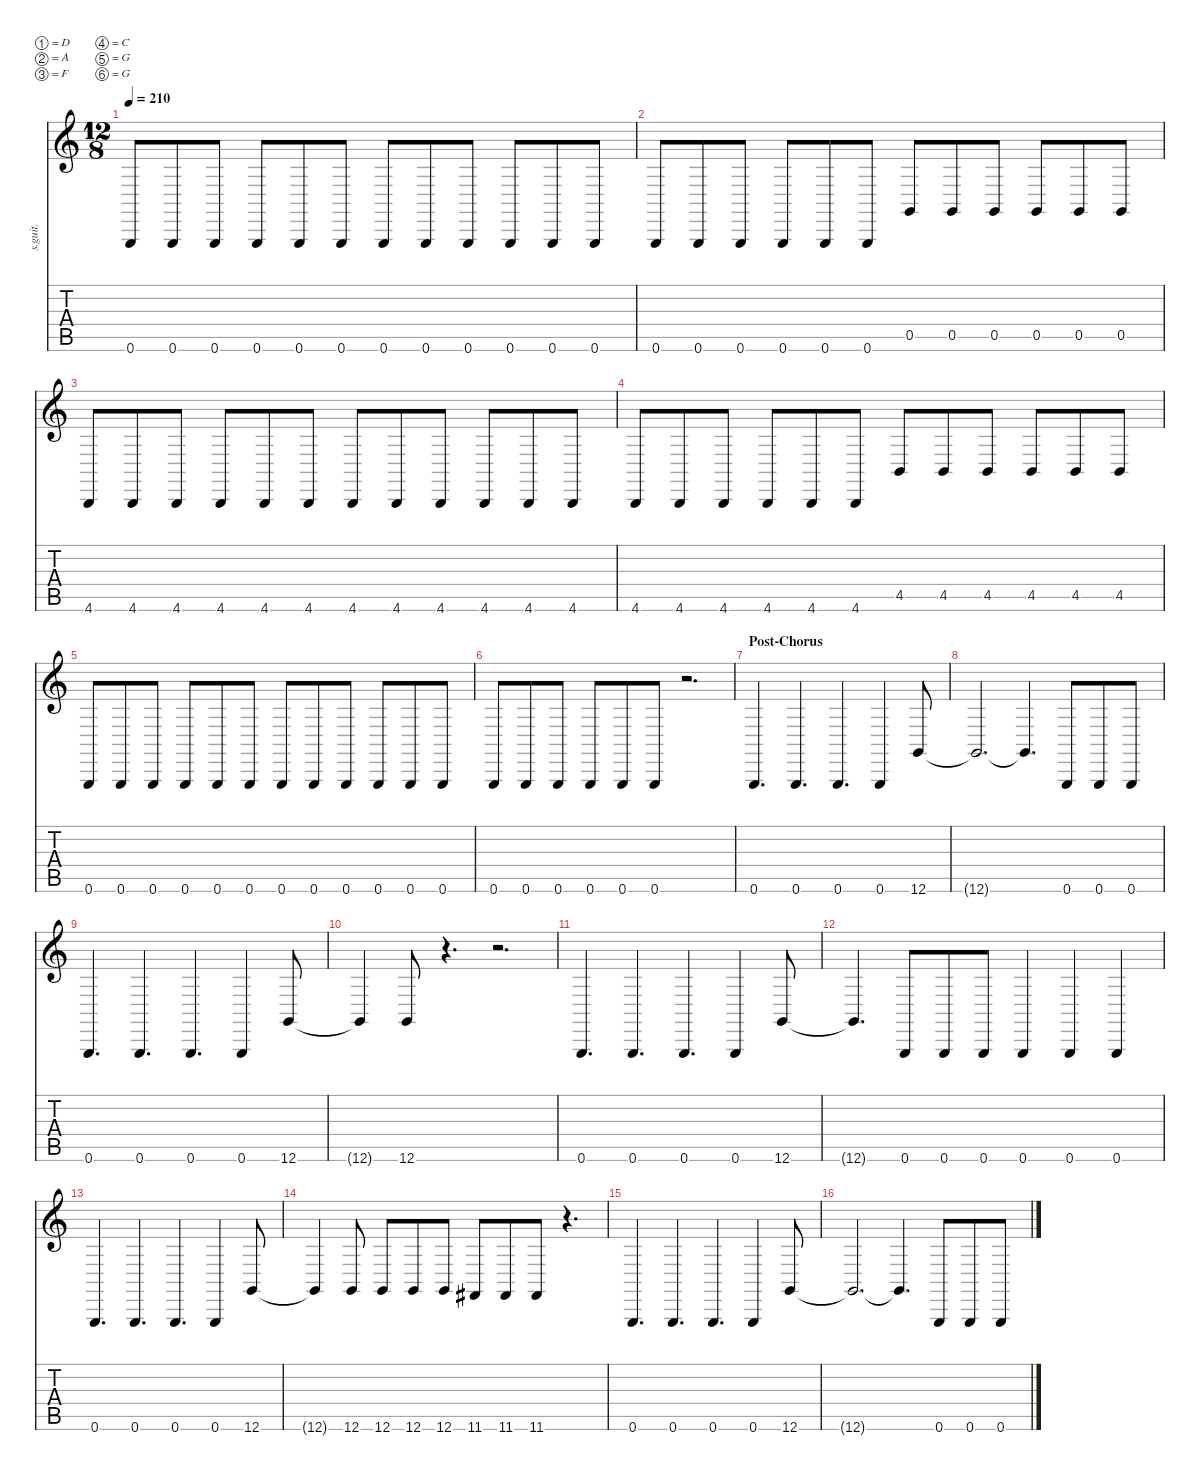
\defaultSystemsLayout 4
\hideDynamics
\bracketExtendMode nobrackets
\track ("Bass" "s.guit.") {instrument electricbasspick}
\staff {score tabs}
\tuning (D3 A2 F2 C2 G1 G0)
\ts (12 8)
\tempo 210
\clef g2
\ks c
0.6.8{lyrics (0 "") lyrics (1 "") lyrics (2 "") lyrics (3 "") lyrics (4 "") dy f} 0.6.8{lyrics (0 "") lyrics (1 "") lyrics (2 "") lyrics (3 "") lyrics (4 "")} 0.6.8{lyrics (0 "") lyrics (1 "") lyrics (2 "") lyrics (3 "") lyrics (4 "")} 0.6.8{lyrics (0 "") lyrics (1 "") lyrics (2 "") lyrics (3 "") lyrics (4 "")} 0.6.8{lyrics (0 "") lyrics (1 "") lyrics (2 "") lyrics (3 "") lyrics (4 "")} 0.6.8{lyrics (0 "") lyrics (1 "") lyrics (2 "") lyrics (3 "") lyrics (4 "")} 0.6.8{lyrics (0 "") lyrics (1 "") lyrics (2 "") lyrics (3 "") lyrics (4 "")} 0.6.8{lyrics (0 "") lyrics (1 "") lyrics (2 "") lyrics (3 "") lyrics (4 "")} 0.6.8{lyrics (0 "") lyrics (1 "") lyrics (2 "") lyrics (3 "") lyrics (4 "")} 0.6.8{lyrics (0 "") lyrics (1 "") lyrics (2 "") lyrics (3 "") lyrics (4 "")} 0.6.8{lyrics (0 "") lyrics (1 "") lyrics (2 "") lyrics (3 "") lyrics (4 "")} 0.6.8{lyrics (0 "") lyrics (1 "") lyrics (2 "") lyrics (3 "") lyrics (4 "")} |
0.6.8{lyrics (0 "") lyrics (1 "") lyrics (2 "") lyrics (3 "") lyrics (4 "")} 0.6.8{lyrics (0 "") lyrics (1 "") lyrics (2 "") lyrics (3 "") lyrics (4 "")} 0.6.8{lyrics (0 "") lyrics (1 "") lyrics (2 "") lyrics (3 "") lyrics (4 "")} 0.6.8{lyrics (0 "") lyrics (1 "") lyrics (2 "") lyrics (3 "") lyrics (4 "")} 0.6.8{lyrics (0 "") lyrics (1 "") lyrics (2 "") lyrics (3 "") lyrics (4 "")} 0.6.8{lyrics (0 "") lyrics (1 "") lyrics (2 "") lyrics (3 "") lyrics (4 "")} 0.5.8{lyrics (0 "") lyrics (1 "") lyrics (2 "") lyrics (3 "") lyrics (4 "")} 0.5.8{lyrics (0 "") lyrics (1 "") lyrics (2 "") lyrics (3 "") lyrics (4 "")} 0.5.8{lyrics (0 "") lyrics (1 "") lyrics (2 "") lyrics (3 "") lyrics (4 "")} 0.5.8{lyrics (0 "") lyrics (1 "") lyrics (2 "") lyrics (3 "") lyrics (4 "")} 0.5.8{lyrics (0 "") lyrics (1 "") lyrics (2 "") lyrics (3 "") lyrics (4 "")} 0.5.8{lyrics (0 "") lyrics (1 "") lyrics (2 "") lyrics (3 "") lyrics (4 "")} |
4.6.8{lyrics (0 "") lyrics (1 "") lyrics (2 "") lyrics (3 "") lyrics (4 "")} 4.6.8{lyrics (0 "") lyrics (1 "") lyrics (2 "") lyrics (3 "") lyrics (4 "")} 4.6.8{lyrics (0 "") lyrics (1 "") lyrics (2 "") lyrics (3 "") lyrics (4 "")} 4.6.8{lyrics (0 "") lyrics (1 "") lyrics (2 "") lyrics (3 "") lyrics (4 "")} 4.6.8{lyrics (0 "") lyrics (1 "") lyrics (2 "") lyrics (3 "") lyrics (4 "")} 4.6.8{lyrics (0 "") lyrics (1 "") lyrics (2 "") lyrics (3 "") lyrics (4 "")} 4.6.8{lyrics (0 "") lyrics (1 "") lyrics (2 "") lyrics (3 "") lyrics (4 "")} 4.6.8{lyrics (0 "") lyrics (1 "") lyrics (2 "") lyrics (3 "") lyrics (4 "")} 4.6.8{lyrics (0 "") lyrics (1 "") lyrics (2 "") lyrics (3 "") lyrics (4 "")} 4.6.8{lyrics (0 "") lyrics (1 "") lyrics (2 "") lyrics (3 "") lyrics (4 "")} 4.6.8{lyrics (0 "") lyrics (1 "") lyrics (2 "") lyrics (3 "") lyrics (4 "")} 4.6.8{lyrics (0 "") lyrics (1 "") lyrics (2 "") lyrics (3 "") lyrics (4 "")} |
4.6.8{lyrics (0 "") lyrics (1 "") lyrics (2 "") lyrics (3 "") lyrics (4 "")} 4.6.8{lyrics (0 "") lyrics (1 "") lyrics (2 "") lyrics (3 "") lyrics (4 "")} 4.6.8{lyrics (0 "") lyrics (1 "") lyrics (2 "") lyrics (3 "") lyrics (4 "")} 4.6.8{lyrics (0 "") lyrics (1 "") lyrics (2 "") lyrics (3 "") lyrics (4 "")} 4.6.8{lyrics (0 "") lyrics (1 "") lyrics (2 "") lyrics (3 "") lyrics (4 "")} 4.6.8{lyrics (0 "") lyrics (1 "") lyrics (2 "") lyrics (3 "") lyrics (4 "")} 4.5.8{lyrics (0 "") lyrics (1 "") lyrics (2 "") lyrics (3 "") lyrics (4 "")} 4.5.8{lyrics (0 "") lyrics (1 "") lyrics (2 "") lyrics (3 "") lyrics (4 "")} 4.5.8{lyrics (0 "") lyrics (1 "") lyrics (2 "") lyrics (3 "") lyrics (4 "")} 4.5.8{lyrics (0 "") lyrics (1 "") lyrics (2 "") lyrics (3 "") lyrics (4 "")} 4.5.8{lyrics (0 "") lyrics (1 "") lyrics (2 "") lyrics (3 "") lyrics (4 "")} 4.5.8{lyrics (0 "") lyrics (1 "") lyrics (2 "") lyrics (3 "") lyrics (4 "")} |
0.6.8{lyrics (0 "") lyrics (1 "") lyrics (2 "") lyrics (3 "") lyrics (4 "")} 0.6.8{lyrics (0 "") lyrics (1 "") lyrics (2 "") lyrics (3 "") lyrics (4 "")} 0.6.8{lyrics (0 "") lyrics (1 "") lyrics (2 "") lyrics (3 "") lyrics (4 "")} 0.6.8{lyrics (0 "") lyrics (1 "") lyrics (2 "") lyrics (3 "") lyrics (4 "")} 0.6.8{lyrics (0 "") lyrics (1 "") lyrics (2 "") lyrics (3 "") lyrics (4 "")} 0.6.8{lyrics (0 "") lyrics (1 "") lyrics (2 "") lyrics (3 "") lyrics (4 "")} 0.6.8{lyrics (0 "") lyrics (1 "") lyrics (2 "") lyrics (3 "") lyrics (4 "")} 0.6.8{lyrics (0 "") lyrics (1 "") lyrics (2 "") lyrics (3 "") lyrics (4 "")} 0.6.8{lyrics (0 "") lyrics (1 "") lyrics (2 "") lyrics (3 "") lyrics (4 "")} 0.6.8{lyrics (0 "") lyrics (1 "") lyrics (2 "") lyrics (3 "") lyrics (4 "")} 0.6.8{lyrics (0 "") lyrics (1 "") lyrics (2 "") lyrics (3 "") lyrics (4 "")} 0.6.8{lyrics (0 "") lyrics (1 "") lyrics (2 "") lyrics (3 "") lyrics (4 "")} |
0.6.8{lyrics (0 "") lyrics (1 "") lyrics (2 "") lyrics (3 "") lyrics (4 "")} 0.6.8{lyrics (0 "") lyrics (1 "") lyrics (2 "") lyrics (3 "") lyrics (4 "")} 0.6.8{lyrics (0 "") lyrics (1 "") lyrics (2 "") lyrics (3 "") lyrics (4 "")} 0.6.8{lyrics (0 "") lyrics (1 "") lyrics (2 "") lyrics (3 "") lyrics (4 "")} 0.6.8{lyrics (0 "") lyrics (1 "") lyrics (2 "") lyrics (3 "") lyrics (4 "")} 0.6.8{lyrics (0 "") lyrics (1 "") lyrics (2 "") lyrics (3 "") lyrics (4 "")} r.2{d} |
\section ("" "Post-Chorus")
0.6.4{d lyrics (0 "") lyrics (1 "") lyrics (2 "") lyrics (3 "") lyrics (4 "")} 0.6.4{d lyrics (0 "") lyrics (1 "") lyrics (2 "") lyrics (3 "") lyrics (4 "")} 0.6.4{d lyrics (0 "") lyrics (1 "") lyrics (2 "") lyrics (3 "") lyrics (4 "")} 0.6.4{lyrics (0 "") lyrics (1 "") lyrics (2 "") lyrics (3 "") lyrics (4 "")} 12.6.8{lyrics (0 "") lyrics (1 "") lyrics (2 "") lyrics (3 "") lyrics (4 "")} |
12.6{t}.2{d lyrics (0 "") lyrics (1 "") lyrics (2 "") lyrics (3 "") lyrics (4 "")} 12.6{t}.4{d lyrics (0 "") lyrics (1 "") lyrics (2 "") lyrics (3 "") lyrics (4 "")} 0.6.8{lyrics (0 "") lyrics (1 "") lyrics (2 "") lyrics (3 "") lyrics (4 "")} 0.6.8{lyrics (0 "") lyrics (1 "") lyrics (2 "") lyrics (3 "") lyrics (4 "")} 0.6.8{lyrics (0 "") lyrics (1 "") lyrics (2 "") lyrics (3 "") lyrics (4 "")} |
0.6.4{d lyrics (0 "") lyrics (1 "") lyrics (2 "") lyrics (3 "") lyrics (4 "")} 0.6.4{d lyrics (0 "") lyrics (1 "") lyrics (2 "") lyrics (3 "") lyrics (4 "")} 0.6.4{d lyrics (0 "") lyrics (1 "") lyrics (2 "") lyrics (3 "") lyrics (4 "")} 0.6.4{lyrics (0 "") lyrics (1 "") lyrics (2 "") lyrics (3 "") lyrics (4 "")} 12.6.8{lyrics (0 "") lyrics (1 "") lyrics (2 "") lyrics (3 "") lyrics (4 "")} |
12.6{t}.4{lyrics (0 "") lyrics (1 "") lyrics (2 "") lyrics (3 "") lyrics (4 "")} 12.6.8{lyrics (0 "") lyrics (1 "") lyrics (2 "") lyrics (3 "") lyrics (4 "")} r.4{d} r.2{d} |
0.6.4{d lyrics (0 "") lyrics (1 "") lyrics (2 "") lyrics (3 "") lyrics (4 "")} 0.6.4{d lyrics (0 "") lyrics (1 "") lyrics (2 "") lyrics (3 "") lyrics (4 "")} 0.6.4{d lyrics (0 "") lyrics (1 "") lyrics (2 "") lyrics (3 "") lyrics (4 "")} 0.6.4{lyrics (0 "") lyrics (1 "") lyrics (2 "") lyrics (3 "") lyrics (4 "")} 12.6.8{lyrics (0 "") lyrics (1 "") lyrics (2 "") lyrics (3 "") lyrics (4 "")} |
12.6{t}.4{d lyrics (0 "") lyrics (1 "") lyrics (2 "") lyrics (3 "") lyrics (4 "")} 0.6.8{lyrics (0 "") lyrics (1 "") lyrics (2 "") lyrics (3 "") lyrics (4 "")} 0.6.8{lyrics (0 "") lyrics (1 "") lyrics (2 "") lyrics (3 "") lyrics (4 "")} 0.6.8{lyrics (0 "") lyrics (1 "") lyrics (2 "") lyrics (3 "") lyrics (4 "")} 0.6.4{lyrics (0 "") lyrics (1 "") lyrics (2 "") lyrics (3 "") lyrics (4 "")} 0.6.4{lyrics (0 "") lyrics (1 "") lyrics (2 "") lyrics (3 "") lyrics (4 "")} 0.6.4{lyrics (0 "") lyrics (1 "") lyrics (2 "") lyrics (3 "") lyrics (4 "")} |
0.6.4{d lyrics (0 "") lyrics (1 "") lyrics (2 "") lyrics (3 "") lyrics (4 "")} 0.6.4{d lyrics (0 "") lyrics (1 "") lyrics (2 "") lyrics (3 "") lyrics (4 "")} 0.6.4{d lyrics (0 "") lyrics (1 "") lyrics (2 "") lyrics (3 "") lyrics (4 "")} 0.6.4{lyrics (0 "") lyrics (1 "") lyrics (2 "") lyrics (3 "") lyrics (4 "")} 12.6.8{lyrics (0 "") lyrics (1 "") lyrics (2 "") lyrics (3 "") lyrics (4 "")} |
12.6{t}.4{lyrics (0 "") lyrics (1 "") lyrics (2 "") lyrics (3 "") lyrics (4 "")} 12.6.8{lyrics (0 "") lyrics (1 "") lyrics (2 "") lyrics (3 "") lyrics (4 "")} 12.6.8{lyrics (0 "") lyrics (1 "") lyrics (2 "") lyrics (3 "") lyrics (4 "")} 12.6.8{lyrics (0 "") lyrics (1 "") lyrics (2 "") lyrics (3 "") lyrics (4 "")} 12.6.8{lyrics (0 "") lyrics (1 "") lyrics (2 "") lyrics (3 "") lyrics (4 "")} 11.6{acc #}.8{lyrics (0 "") lyrics (1 "") lyrics (2 "") lyrics (3 "") lyrics (4 "")} 11.6{acc #}.8{lyrics (0 "") lyrics (1 "") lyrics (2 "") lyrics (3 "") lyrics (4 "")} 11.6{acc #}.8{lyrics (0 "") lyrics (1 "") lyrics (2 "") lyrics (3 "") lyrics (4 "")} r.4{d} |
0.6.4{d lyrics (0 "") lyrics (1 "") lyrics (2 "") lyrics (3 "") lyrics (4 "")} 0.6.4{d lyrics (0 "") lyrics (1 "") lyrics (2 "") lyrics (3 "") lyrics (4 "")} 0.6.4{d lyrics (0 "") lyrics (1 "") lyrics (2 "") lyrics (3 "") lyrics (4 "")} 0.6.4{lyrics (0 "") lyrics (1 "") lyrics (2 "") lyrics (3 "") lyrics (4 "")} 12.6.8{lyrics (0 "") lyrics (1 "") lyrics (2 "") lyrics (3 "") lyrics (4 "")} |
12.6{t}.2{d lyrics (0 "") lyrics (1 "") lyrics (2 "") lyrics (3 "") lyrics (4 "")} 12.6{t}.4{d lyrics (0 "") lyrics (1 "") lyrics (2 "") lyrics (3 "") lyrics (4 "")} 0.6.8{lyrics (0 "") lyrics (1 "") lyrics (2 "") lyrics (3 "") lyrics (4 "")} 0.6.8{lyrics (0 "") lyrics (1 "") lyrics (2 "") lyrics (3 "") lyrics (4 "")} 0.6.8{lyrics (0 "") lyrics (1 "") lyrics (2 "") lyrics (3 "") lyrics (4 "")}
